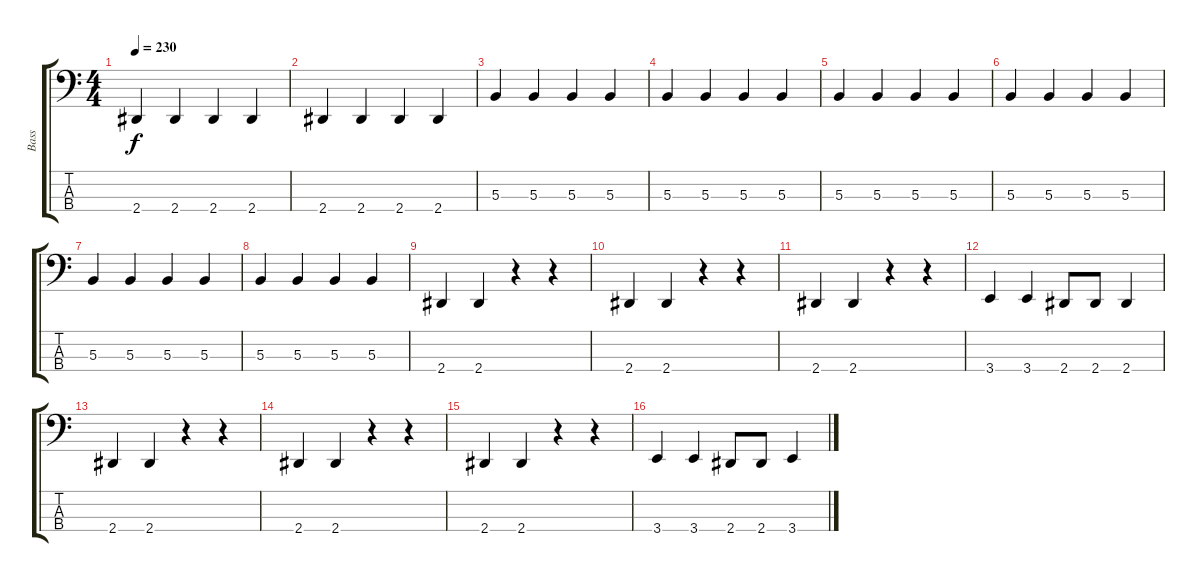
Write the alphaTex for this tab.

\track ("Bass" "Bass") {instrument electricbasspick}
\staff {score tabs}
\tuning (E2 B1 Gb1 Db1) {hide}
\ts (4 4)
\tempo 230
\clef f4
\ks c
2.4.4{dy f} 2.4.4 2.4.4 2.4.4 |
2.4.4 2.4.4 2.4.4 2.4.4 |
5.3.4 5.3.4 5.3.4 5.3.4 |
5.3.4 5.3.4 5.3.4 5.3.4 |
5.3.4 5.3.4 5.3.4 5.3.4 |
5.3.4 5.3.4 5.3.4 5.3.4 |
5.3.4 5.3.4 5.3.4 5.3.4 |
5.3.4 5.3.4 5.3.4 5.3.4 |
2.4.4 2.4.4 r.4 r.4 |
2.4.4 2.4.4 r.4 r.4 |
2.4.4 2.4.4 r.4 r.4 |
3.4.4 3.4.4 2.4.8 2.4.8 2.4.4 |
2.4.4 2.4.4 r.4 r.4 |
2.4.4 2.4.4 r.4 r.4 |
2.4.4 2.4.4 r.4 r.4 |
3.4.4 3.4.4 2.4.8 2.4.8 3.4.4
